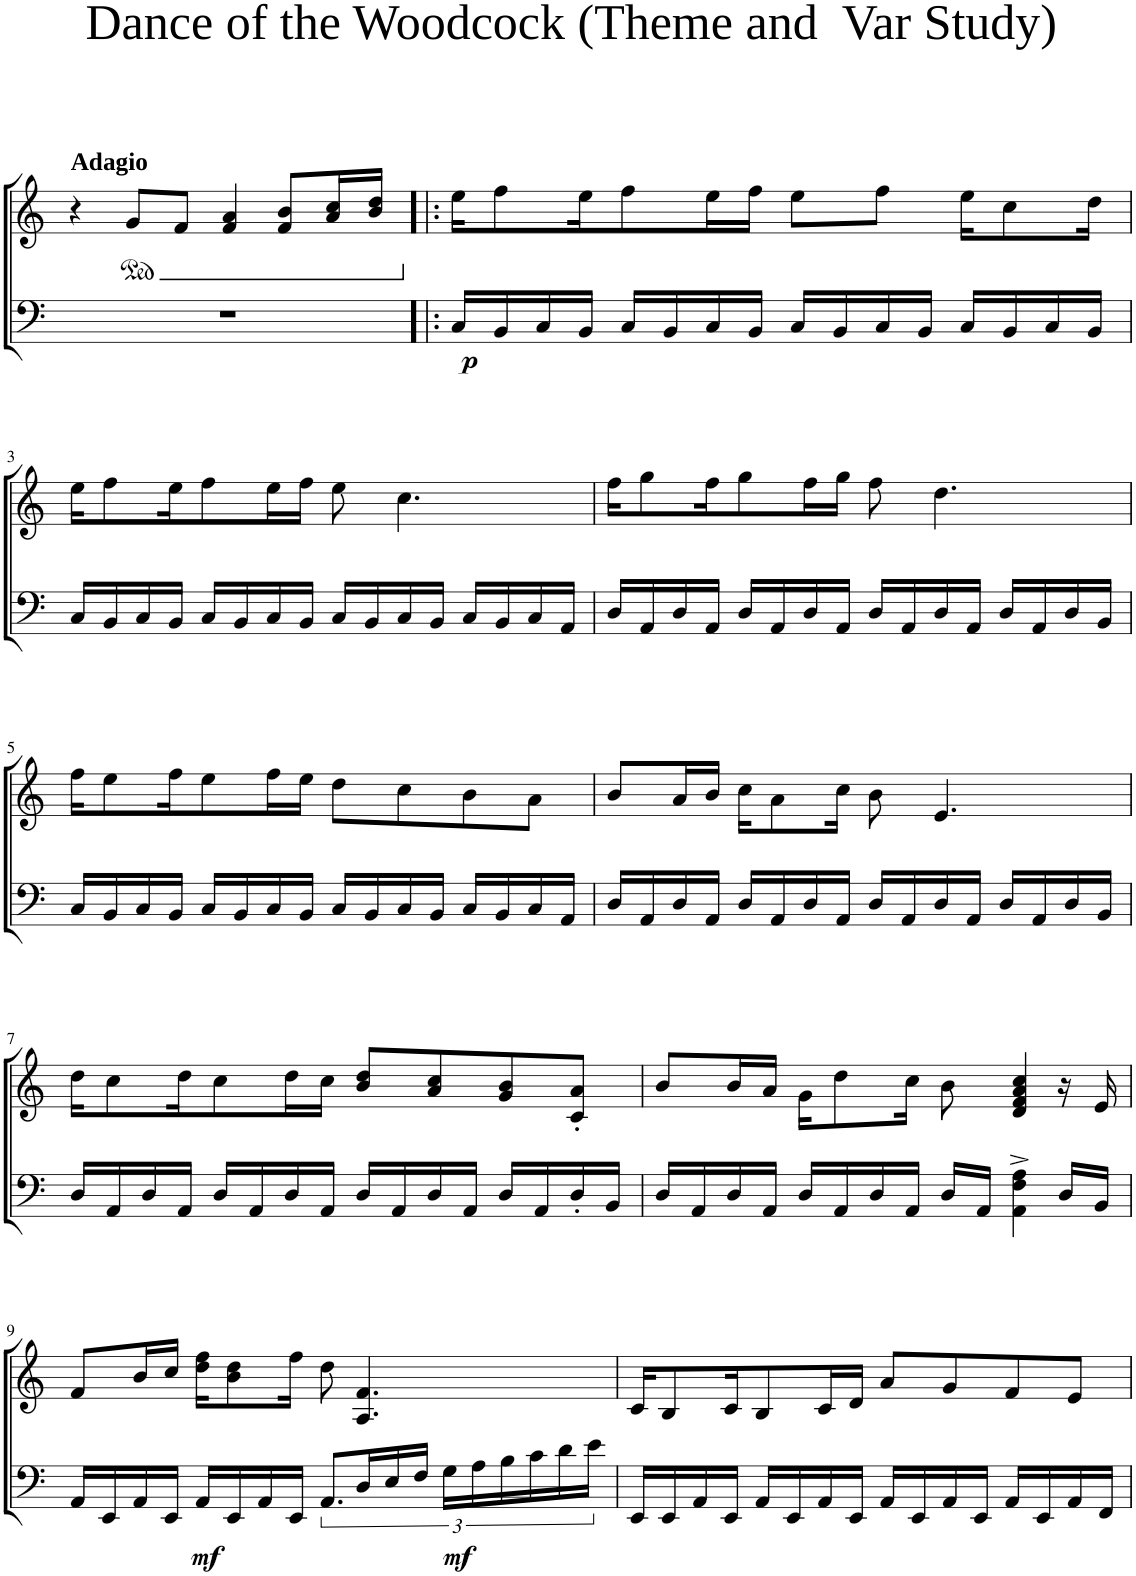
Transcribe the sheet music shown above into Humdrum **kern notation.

**kern	**dynam	**kern
*part2	*part2	*part1
*staff2	*staff2	*staff1
*I"Piano	*	*I"Piano
*I'Pno	*	*I'Pno
*clefF4	*	*clefG2
*k[]	*	*k[]
=1	=1	=1
!	!	!LO:TX:a:B:t=Adagio
1r	.	4r
*	*	*ped
.	.	8g/L
.	.	8f/J
.	.	4f/ 4a/
.	.	8f/ 8b/L
.	.	16a/ 16cc/L
.	.	16b/ 16dd/JJ
=2!|:	=2!|:	=2!|:
*	*	*Xped
!	!LO:DY:b	!
16C/LL	p	16ee\KL
16BB/	.	8ff\
16C/	.	.
16BB/JJ	.	16ee\K
16C/LL	.	8ff\
16BB/	.	.
16C/	.	16ee\L
16BB/JJ	.	16ff\JJ
16C/LL	.	8ee\L
16BB/	.	.
16C/	.	8ff\J
16BB/JJ	.	.
16C/LL	.	16ee\KL
16BB/	.	8cc\
16C/	.	.
16BB/JJ	.	16dd\Jk
!!LO:LB:g=z
=3	=3	=3
16C/LL	.	16ee\KL
16BB/	.	8ff\
16C/	.	.
16BB/JJ	.	16ee\K
16C/LL	.	8ff\
16BB/	.	.
16C/	.	16ee\L
16BB/JJ	.	16ff\JJ
16C/LL	.	8ee\
16BB/	.	.
16C/	.	4.cc\
16BB/JJ	.	.
16C/LL	.	.
16BB/	.	.
16C/	.	.
16AA/JJ	.	.
=4	=4	=4
16D/LL	.	16ff\KL
16AA/	.	8gg\
16D/	.	.
16AA/JJ	.	16ff\K
16D/LL	.	8gg\
16AA/	.	.
16D/	.	16ff\L
16AA/JJ	.	16gg\JJ
16D/LL	.	8ff\
16AA/	.	.
16D/	.	4.dd\
16AA/JJ	.	.
16D/LL	.	.
16AA/	.	.
16D/	.	.
16BB/JJ	.	.
!!LO:LB:g=z
=5	=5	=5
16C/LL	.	16ff\KL
16BB/	.	8ee\
16C/	.	.
16BB/JJ	.	16ff\K
16C/LL	.	8ee\
16BB/	.	.
16C/	.	16ff\L
16BB/JJ	.	16ee\JJ
16C/LL	.	8dd\L
16BB/	.	.
16C/	.	8cc\
16BB/JJ	.	.
16C/LL	.	8b\
16BB/	.	.
16C/	.	8a\J
16AA/JJ	.	.
=6	=6	=6
16D/LL	.	8b/L
16AA/	.	.
16D/	.	16a/L
16AA/JJ	.	16b/JJ
16D/LL	.	16cc\KL
16AA/	.	8a\
16D/	.	.
16AA/JJ	.	16cc\Jk
16D/LL	.	8b\
16AA/	.	.
16D/	.	4.e/
16AA/JJ	.	.
16D/LL	.	.
16AA/	.	.
16D/	.	.
16BB/JJ	.	.
!!LO:LB:g=z
=7	=7	=7
16D/LL	.	16dd\KL
16AA/	.	8cc\
16D/	.	.
16AA/JJ	.	16dd\K
16D/LL	.	8cc\
16AA/	.	.
16D/	.	16dd\L
16AA/JJ	.	16cc\JJ
16D/LL	.	8b/ 8dd/L
16AA/	.	.
16D/	.	8a/ 8cc/
16AA/JJ	.	.
16D/LL	.	8g/ 8b/
16AA/	.	.
16D'/	.	8c/' 8a/'J
16BB/JJ	.	.
=8	=8	=8
16D/LL	.	8b/L
16AA/	.	.
16D/	.	16b/L
16AA/JJ	.	16a/JJ
16D/LL	.	16g\KL
16AA/	.	8dd\
16D/	.	.
16AA/JJ	.	16cc\Jk
16D/LL	.	8b\
16AA/JJ	.	.
4AA\^ 4F\^ 4A\^	.	4d/ 4f/ 4a/ 4cc/
16D/LL	.	16r
16BB/JJ	.	16e/
!!LO:LB:g=z
=9	=9	=9
16AA/LL	.	8f/L
16EE/	.	.
16AA/	.	16b/L
16EE/JJ	.	16cc/JJ
!	!LO:DY:b	!
16AA/LL	mf	16dd\ 16ff\KL
16EE/	.	8b\ 8dd\
16AA/	.	.
16EE/JJ	.	16ff\Jk
12.AA/L	.	8dd\
24D/L	.	4.A/ 4.f/
24E/	.	.
24F/JJ	.	.
!	!LO:DY:b	!
24G\LL	mf	.
24A\	.	.
24B\	.	.
24c\	.	.
24d\	.	.
24e\JJ	.	.
=10	=10	=10
16EE/LL	.	16c/KL
16EE/	.	8B/
16AA/	.	.
16EE/JJ	.	16c/K
16AA/LL	.	8B/
16EE/	.	.
16AA/	.	16c/L
16EE/JJ	.	16d/JJ
16AA/LL	.	8a/L
16EE/	.	.
16AA/	.	8g/
16EE/JJ	.	.
16AA/LL	.	8f/
16EE/	.	.
16AA/	.	8e/J
16FF/JJ	.	.
=	=	=
*-	*-	*-
